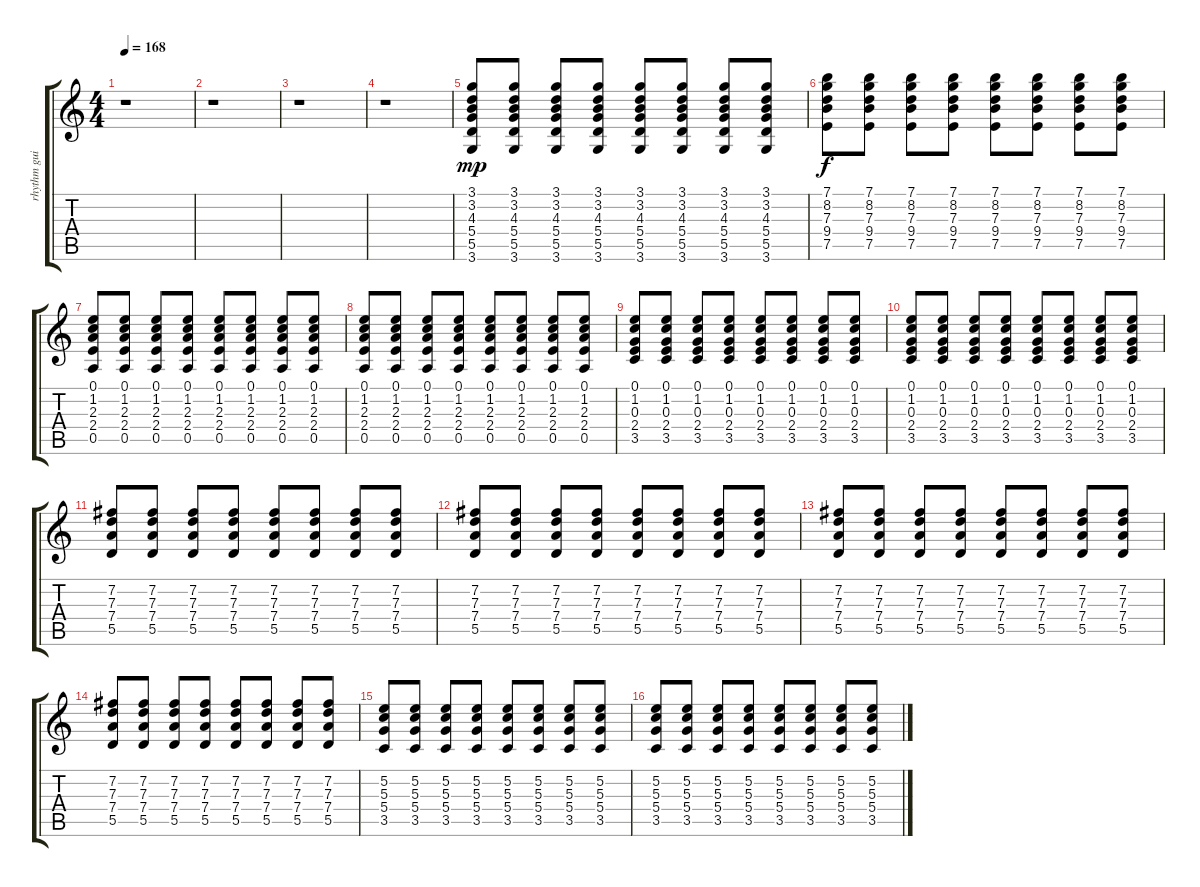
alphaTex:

\track ("rhythm guitar" "rhythm gui") {instrument overdrivenguitar}
\staff {score tabs}
\tuning (E4 B3 G3 D3 A2 E2) {hide}
\ts (4 4)
\tempo 168
\clef g2
\ks c
r.1{dy mp instrument overdrivenguitar} |
r.1 |
r.1 |
r.1 |
(3.1 3.2 4.3 5.4 5.5 3.6).8 (3.1 3.2 4.3 5.4 5.5 3.6).8 (3.1 3.2 4.3 5.4 5.5 3.6).8 (3.1 3.2 4.3 5.4 5.5 3.6).8 (3.1 3.2 4.3 5.4 5.5 3.6).8 (3.1 3.2 4.3 5.4 5.5 3.6).8 (3.1 3.2 4.3 5.4 5.5 3.6).8 (3.1 3.2 4.3 5.4 5.5 3.6).8 |
(7.1 8.2 7.3 9.4 7.5).8{dy f} (7.1 8.2 7.3 9.4 7.5).8 (7.1 8.2 7.3 9.4 7.5).8 (7.1 8.2 7.3 9.4 7.5).8 (7.1 8.2 7.3 9.4 7.5).8 (7.1 8.2 7.3 9.4 7.5).8 (7.1 8.2 7.3 9.4 7.5).8 (7.1 8.2 7.3 9.4 7.5).8 |
(0.1 1.2 2.3 2.4 0.5).8 (0.1 1.2 2.3 2.4 0.5).8 (0.1 1.2 2.3 2.4 0.5).8 (0.1 1.2 2.3 2.4 0.5).8 (0.1 1.2 2.3 2.4 0.5).8 (0.1 1.2 2.3 2.4 0.5).8 (0.1 1.2 2.3 2.4 0.5).8 (0.1 1.2 2.3 2.4 0.5).8 |
(0.1 1.2 2.3 2.4 0.5).8 (0.1 1.2 2.3 2.4 0.5).8 (0.1 1.2 2.3 2.4 0.5).8 (0.1 1.2 2.3 2.4 0.5).8 (0.1 1.2 2.3 2.4 0.5).8 (0.1 1.2 2.3 2.4 0.5).8 (0.1 1.2 2.3 2.4 0.5).8 (0.1 1.2 2.3 2.4 0.5).8 |
(0.1 1.2 0.3 2.4 3.5).8 (0.1 1.2 0.3 2.4 3.5).8 (0.1 1.2 0.3 2.4 3.5).8 (0.1 1.2 0.3 2.4 3.5).8 (0.1 1.2 0.3 2.4 3.5).8 (0.1 1.2 0.3 2.4 3.5).8 (0.1 1.2 0.3 2.4 3.5).8 (0.1 1.2 0.3 2.4 3.5).8 |
(0.1 1.2 0.3 2.4 3.5).8 (0.1 1.2 0.3 2.4 3.5).8 (0.1 1.2 0.3 2.4 3.5).8 (0.1 1.2 0.3 2.4 3.5).8 (0.1 1.2 0.3 2.4 3.5).8 (0.1 1.2 0.3 2.4 3.5).8 (0.1 1.2 0.3 2.4 3.5).8 (0.1 1.2 0.3 2.4 3.5).8 |
(7.2 7.3 7.4 5.5).8 (7.2 7.3 7.4 5.5).8 (7.2 7.3 7.4 5.5).8 (7.2 7.3 7.4 5.5).8 (7.2 7.3 7.4 5.5).8 (7.2 7.3 7.4 5.5).8 (7.2 7.3 7.4 5.5).8 (7.2 7.3 7.4 5.5).8 |
(7.2 7.3 7.4 5.5).8 (7.2 7.3 7.4 5.5).8 (7.2 7.3 7.4 5.5).8 (7.2 7.3 7.4 5.5).8 (7.2 7.3 7.4 5.5).8 (7.2 7.3 7.4 5.5).8 (7.2 7.3 7.4 5.5).8 (7.2 7.3 7.4 5.5).8 |
(7.2 7.3 7.4 5.5).8 (7.2 7.3 7.4 5.5).8 (7.2 7.3 7.4 5.5).8 (7.2 7.3 7.4 5.5).8 (7.2 7.3 7.4 5.5).8 (7.2 7.3 7.4 5.5).8 (7.2 7.3 7.4 5.5).8 (7.2 7.3 7.4 5.5).8 |
(7.2 7.3 7.4 5.5).8 (7.2 7.3 7.4 5.5).8 (7.2 7.3 7.4 5.5).8 (7.2 7.3 7.4 5.5).8 (7.2 7.3 7.4 5.5).8 (7.2 7.3 7.4 5.5).8 (7.2 7.3 7.4 5.5).8 (7.2 7.3 7.4 5.5).8 |
(5.2 5.3 5.4 3.5).8 (5.2 5.3 5.4 3.5).8 (5.2 5.3 5.4 3.5).8 (5.2 5.3 5.4 3.5).8 (5.2 5.3 5.4 3.5).8 (5.2 5.3 5.4 3.5).8 (5.2 5.3 5.4 3.5).8 (5.2 5.3 5.4 3.5).8 |
(5.2 5.3 5.4 3.5).8 (5.2 5.3 5.4 3.5).8 (5.2 5.3 5.4 3.5).8 (5.2 5.3 5.4 3.5).8 (5.2 5.3 5.4 3.5).8 (5.2 5.3 5.4 3.5).8 (5.2 5.3 5.4 3.5).8 (5.2 5.3 5.4 3.5).8
